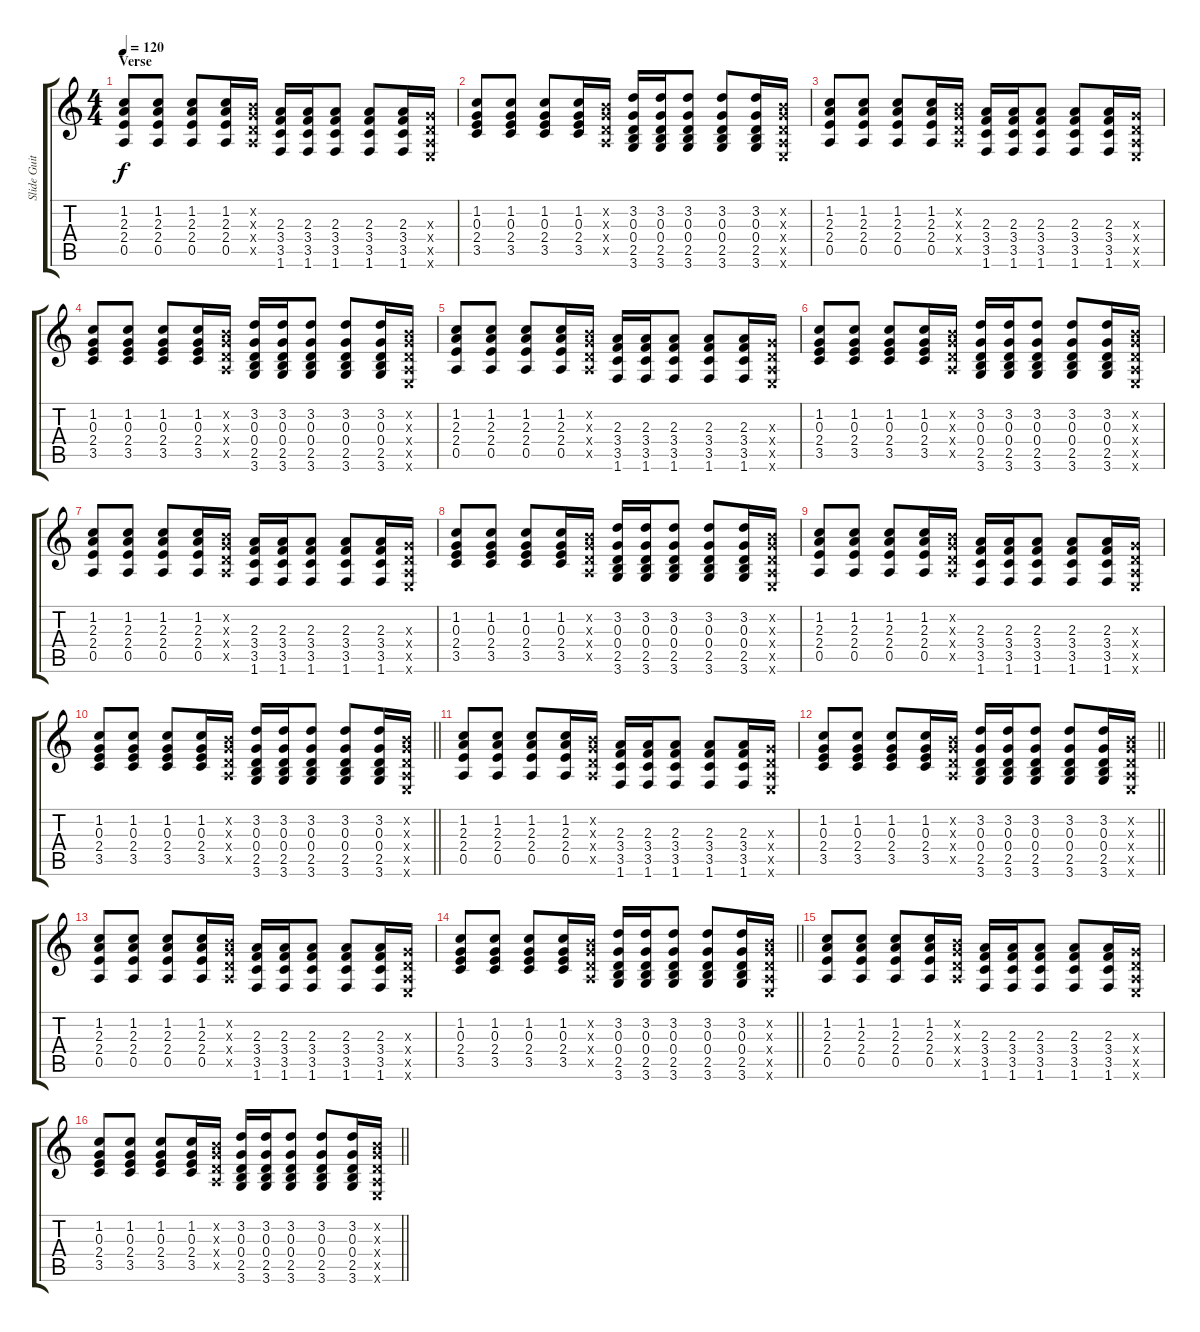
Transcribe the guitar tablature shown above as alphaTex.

\track ("Slide Guitar" "Slide Guit") {instrument electricguitarclean}
\staff {score tabs}
\tuning (E4 B3 G3 D3 A2 E2) {hide}
\ts (4 4)
\section ("" "Verse")
\tempo 120
\clef g2
\ks c
(1.2 2.3 2.4 0.5).8{dy f} (1.2 2.3 2.4 0.5).8 (1.2 2.3 2.4 0.5).8 (1.2 2.3 2.4 0.5).16 (0.2{x} 0.3{x} 0.4{x} 0.5{x}).16 (2.3 3.4 3.5 1.6).16 (2.3 3.4 3.5 1.6).16 (2.3 3.4 3.5 1.6).8 (2.3 3.4 3.5 1.6).8 (2.3 3.4 3.5 1.6).16 (0.3{x} 0.4{x} 0.5{x} 0.6{x}).16 |
(1.2 0.3 2.4 3.5).8 (1.2 0.3 2.4 3.5).8 (1.2 0.3 2.4 3.5).8 (1.2 0.3 2.4 3.5).16 (0.2{x} 0.3{x} 0.4{x} 0.5{x}).16 (3.2 0.3 0.4 2.5 3.6).16 (3.2 0.3 0.4 2.5 3.6).16 (3.2 0.3 0.4 2.5 3.6).8 (3.2 0.3 0.4 2.5 3.6).8 (3.2 0.3 0.4 2.5 3.6).16 (0.2{x} 0.3{x} 0.4{x} 0.5{x} 0.6{x}).16 |
(1.2 2.3 2.4 0.5).8 (1.2 2.3 2.4 0.5).8 (1.2 2.3 2.4 0.5).8 (1.2 2.3 2.4 0.5).16 (0.2{x} 0.3{x} 0.4{x} 0.5{x}).16 (2.3 3.4 3.5 1.6).16 (2.3 3.4 3.5 1.6).16 (2.3 3.4 3.5 1.6).8 (2.3 3.4 3.5 1.6).8 (2.3 3.4 3.5 1.6).16 (0.3{x} 0.4{x} 0.5{x} 0.6{x}).16 |
(1.2 0.3 2.4 3.5).8 (1.2 0.3 2.4 3.5).8 (1.2 0.3 2.4 3.5).8 (1.2 0.3 2.4 3.5).16 (0.2{x} 0.3{x} 0.4{x} 0.5{x}).16 (3.2 0.3 0.4 2.5 3.6).16 (3.2 0.3 0.4 2.5 3.6).16 (3.2 0.3 0.4 2.5 3.6).8 (3.2 0.3 0.4 2.5 3.6).8 (3.2 0.3 0.4 2.5 3.6).16 (0.2{x} 0.3{x} 0.4{x} 0.5{x} 0.6{x}).16 |
(1.2 2.3 2.4 0.5).8 (1.2 2.3 2.4 0.5).8 (1.2 2.3 2.4 0.5).8 (1.2 2.3 2.4 0.5).16 (0.2{x} 0.3{x} 0.4{x} 0.5{x}).16 (2.3 3.4 3.5 1.6).16 (2.3 3.4 3.5 1.6).16 (2.3 3.4 3.5 1.6).8 (2.3 3.4 3.5 1.6).8 (2.3 3.4 3.5 1.6).16 (0.3{x} 0.4{x} 0.5{x} 0.6{x}).16 |
(1.2 0.3 2.4 3.5).8 (1.2 0.3 2.4 3.5).8 (1.2 0.3 2.4 3.5).8 (1.2 0.3 2.4 3.5).16 (0.2{x} 0.3{x} 0.4{x} 0.5{x}).16 (3.2 0.3 0.4 2.5 3.6).16 (3.2 0.3 0.4 2.5 3.6).16 (3.2 0.3 0.4 2.5 3.6).8 (3.2 0.3 0.4 2.5 3.6).8 (3.2 0.3 0.4 2.5 3.6).16 (0.2{x} 0.3{x} 0.4{x} 0.5{x} 0.6{x}).16 |
(1.2 2.3 2.4 0.5).8 (1.2 2.3 2.4 0.5).8 (1.2 2.3 2.4 0.5).8 (1.2 2.3 2.4 0.5).16 (0.2{x} 0.3{x} 0.4{x} 0.5{x}).16 (2.3 3.4 3.5 1.6).16 (2.3 3.4 3.5 1.6).16 (2.3 3.4 3.5 1.6).8 (2.3 3.4 3.5 1.6).8 (2.3 3.4 3.5 1.6).16 (0.3{x} 0.4{x} 0.5{x} 0.6{x}).16 |
(1.2 0.3 2.4 3.5).8 (1.2 0.3 2.4 3.5).8 (1.2 0.3 2.4 3.5).8 (1.2 0.3 2.4 3.5).16 (0.2{x} 0.3{x} 0.4{x} 0.5{x}).16 (3.2 0.3 0.4 2.5 3.6).16 (3.2 0.3 0.4 2.5 3.6).16 (3.2 0.3 0.4 2.5 3.6).8 (3.2 0.3 0.4 2.5 3.6).8 (3.2 0.3 0.4 2.5 3.6).16 (0.2{x} 0.3{x} 0.4{x} 0.5{x} 0.6{x}).16 |
(1.2 2.3 2.4 0.5).8 (1.2 2.3 2.4 0.5).8 (1.2 2.3 2.4 0.5).8 (1.2 2.3 2.4 0.5).16 (0.2{x} 0.3{x} 0.4{x} 0.5{x}).16 (2.3 3.4 3.5 1.6).16 (2.3 3.4 3.5 1.6).16 (2.3 3.4 3.5 1.6).8 (2.3 3.4 3.5 1.6).8 (2.3 3.4 3.5 1.6).16 (0.3{x} 0.4{x} 0.5{x} 0.6{x}).16 |
\barLineRight lightlight
(1.2 0.3 2.4 3.5).8 (1.2 0.3 2.4 3.5).8 (1.2 0.3 2.4 3.5).8 (1.2 0.3 2.4 3.5).16 (0.2{x} 0.3{x} 0.4{x} 0.5{x}).16 (3.2 0.3 0.4 2.5 3.6).16 (3.2 0.3 0.4 2.5 3.6).16 (3.2 0.3 0.4 2.5 3.6).8 (3.2 0.3 0.4 2.5 3.6).8 (3.2 0.3 0.4 2.5 3.6).16 (0.2{x} 0.3{x} 0.4{x} 0.5{x} 0.6{x}).16 |
(1.2 2.3 2.4 0.5).8 (1.2 2.3 2.4 0.5).8 (1.2 2.3 2.4 0.5).8 (1.2 2.3 2.4 0.5).16 (0.2{x} 0.3{x} 0.4{x} 0.5{x}).16 (2.3 3.4 3.5 1.6).16 (2.3 3.4 3.5 1.6).16 (2.3 3.4 3.5 1.6).8 (2.3 3.4 3.5 1.6).8 (2.3 3.4 3.5 1.6).16 (0.3{x} 0.4{x} 0.5{x} 0.6{x}).16 |
\barLineRight lightlight
(1.2 0.3 2.4 3.5).8 (1.2 0.3 2.4 3.5).8 (1.2 0.3 2.4 3.5).8 (1.2 0.3 2.4 3.5).16 (0.2{x} 0.3{x} 0.4{x} 0.5{x}).16 (3.2 0.3 0.4 2.5 3.6).16 (3.2 0.3 0.4 2.5 3.6).16 (3.2 0.3 0.4 2.5 3.6).8 (3.2 0.3 0.4 2.5 3.6).8 (3.2 0.3 0.4 2.5 3.6).16 (0.2{x} 0.3{x} 0.4{x} 0.5{x} 0.6{x}).16 |
(1.2 2.3 2.4 0.5).8 (1.2 2.3 2.4 0.5).8 (1.2 2.3 2.4 0.5).8 (1.2 2.3 2.4 0.5).16 (0.2{x} 0.3{x} 0.4{x} 0.5{x}).16 (2.3 3.4 3.5 1.6).16 (2.3 3.4 3.5 1.6).16 (2.3 3.4 3.5 1.6).8 (2.3 3.4 3.5 1.6).8 (2.3 3.4 3.5 1.6).16 (0.3{x} 0.4{x} 0.5{x} 0.6{x}).16 |
\barLineRight lightlight
(1.2 0.3 2.4 3.5).8 (1.2 0.3 2.4 3.5).8 (1.2 0.3 2.4 3.5).8 (1.2 0.3 2.4 3.5).16 (0.2{x} 0.3{x} 0.4{x} 0.5{x}).16 (3.2 0.3 0.4 2.5 3.6).16 (3.2 0.3 0.4 2.5 3.6).16 (3.2 0.3 0.4 2.5 3.6).8 (3.2 0.3 0.4 2.5 3.6).8 (3.2 0.3 0.4 2.5 3.6).16 (0.2{x} 0.3{x} 0.4{x} 0.5{x} 0.6{x}).16 |
(1.2 2.3 2.4 0.5).8 (1.2 2.3 2.4 0.5).8 (1.2 2.3 2.4 0.5).8 (1.2 2.3 2.4 0.5).16 (0.2{x} 0.3{x} 0.4{x} 0.5{x}).16 (2.3 3.4 3.5 1.6).16 (2.3 3.4 3.5 1.6).16 (2.3 3.4 3.5 1.6).8 (2.3 3.4 3.5 1.6).8 (2.3 3.4 3.5 1.6).16 (0.3{x} 0.4{x} 0.5{x} 0.6{x}).16 |
\barLineRight lightlight
(1.2 0.3 2.4 3.5).8 (1.2 0.3 2.4 3.5).8 (1.2 0.3 2.4 3.5).8 (1.2 0.3 2.4 3.5).16 (0.2{x} 0.3{x} 0.4{x} 0.5{x}).16 (3.2 0.3 0.4 2.5 3.6).16 (3.2 0.3 0.4 2.5 3.6).16 (3.2 0.3 0.4 2.5 3.6).8 (3.2 0.3 0.4 2.5 3.6).8 (3.2 0.3 0.4 2.5 3.6).16 (0.2{x} 0.3{x} 0.4{x} 0.5{x} 0.6{x}).16
